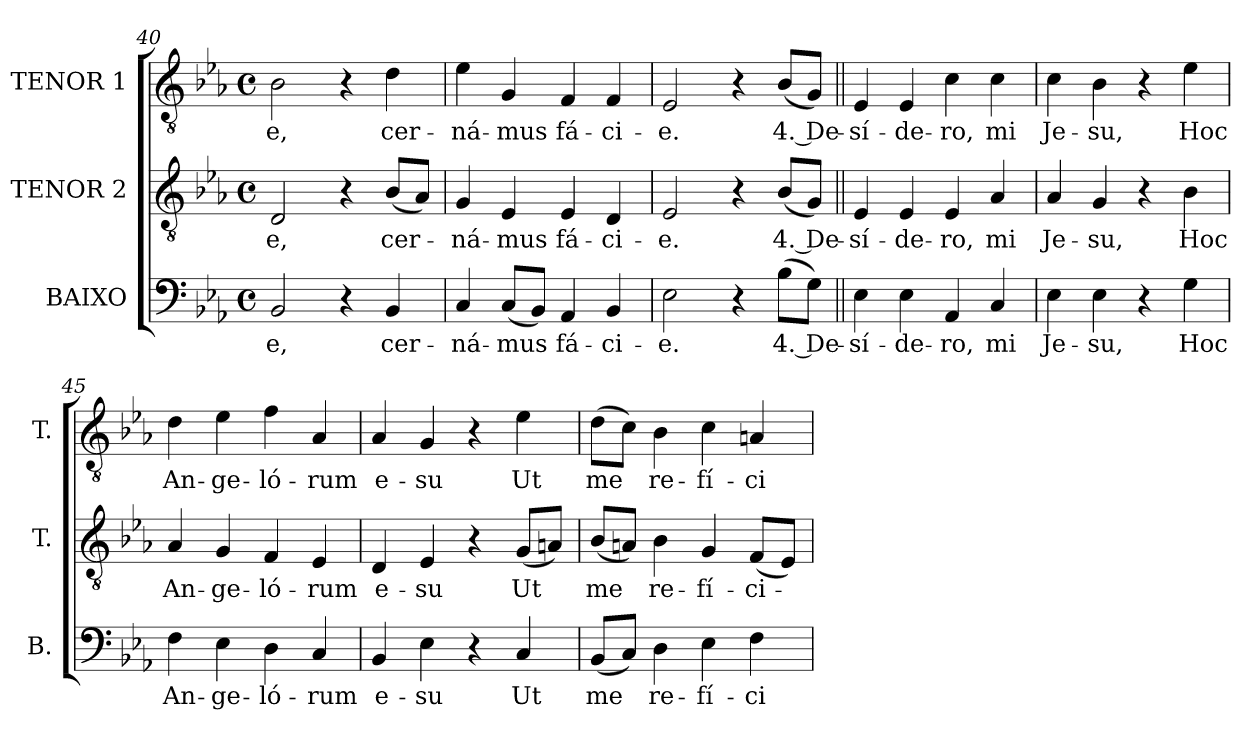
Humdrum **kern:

**kern	**text	**kern	**text	**kern	**text
*part3	*part3	*part2	*part2	*part1	*part1
*staff3	*staff3	*staff2	*staff2	*staff1	*staff1
*I"BAIXO	*	*I"TENOR 2	*	*I"TENOR 1	*
*I'B.	*	*I'T.	*	*I'T.	*
*clefF4	*	*clefGv2	*	*clefGv2	*
*	*	*ITrd7c12	*	*ITrd7c12	*
*k[b-e-a-]	*	*k[b-e-a-]	*	*k[b-e-a-]	*
*E-:	*	*E-:	*	*E-:	*
*M4/4	*	*M4/4	*	*M4/4	*
*met(c)	*	*met(c)	*	*met(c)	*
=40	=40	=40	=40	=40	=40
!	!LO:LY:b:color=#000000	!	!	!	!
!	!	!	!LO:LY:b:color=#000000	!	!
!	!	!	!	!	!LO:LY:b:color=#000000
2BB-i/	-e,	2DDi/	-e,	2BB-i\	-e,
4r	.	4r	.	4r	.
!	!LO:LY:b:color=#000000	!	!	!	!
!	!	!	!LO:LY:b:color=#000000	!	!
!	!	!	!	!	!LO:LY:b:color=#000000
4BB-i/	cer-	(8BB-i/L	cer-	4Di\	cer-
.	.	8AA-i/J)	.	.	.
=41	=41	=41	=41	=41	=41
!	!LO:LY:b:color=#000000	!	!	!	!
!	!	!	!LO:LY:b:color=#000000	!	!
!	!	!	!	!	!LO:LY:b:color=#000000
4Ci/	-ná-	4GGi/	-ná-	4E-i\	-ná-
!	!LO:LY:b:color=#000000	!	!	!	!
!	!	!	!LO:LY:b:color=#000000	!	!
!	!	!	!	!	!LO:LY:b:color=#000000
(8Ci/L	-mus	4EE-i/	-mus	4GGi/	-mus
8BB-i/J)	.	.	.	.	.
!	!LO:LY:b:color=#000000	!	!	!	!
!	!	!	!LO:LY:b:color=#000000	!	!
!	!	!	!	!	!LO:LY:b:color=#000000
4AA-i/	fá-	4EE-i/	fá-	4FFi/	fá-
!	!LO:LY:b:color=#000000	!	!	!	!
!	!	!	!LO:LY:b:color=#000000	!	!
!	!	!	!	!	!LO:LY:b:color=#000000
4BB-i/	-ci-	4DDi/	-ci-	4FFi/	-ci-
=42	=42	=42	=42	=42	=42
!	!LO:LY:b:color=#000000	!	!	!	!
!	!	!	!LO:LY:b:color=#000000	!	!
!	!	!	!	!	!LO:LY:b:color=#000000
2E-i\	-e.	2EE-i/	-e.	2EE-i/	-e.
4r	.	4r	.	4r	.
!	!LO:LY:b:color=#000000	!	!	!	!
!	!	!	!LO:LY:b:color=#000000	!	!
!	!	!	!	!	!LO:LY:b:color=#000000
(8B-i\L	4. De-	(8BB-i/L	4. De-	(8BB-i/L	4. De-
8Gi\J)	.	8GGi/J)	.	8GGi/J)	.
=43||	=43||	=43||	=43||	=43||	=43||
!	!LO:LY:b:color=#000000	!	!	!	!
!	!	!	!LO:LY:b:color=#000000	!	!
!	!	!	!	!	!LO:LY:b:color=#000000
4E-i\	-sí-	4EE-i/	-sí-	4EE-i/	-sí-
!	!LO:LY:b:color=#000000	!	!	!	!
!	!	!	!LO:LY:b:color=#000000	!	!
!	!	!	!	!	!LO:LY:b:color=#000000
4E-i\	-de-	4EE-i/	-de-	4EE-i/	-de-
!	!LO:LY:b:color=#000000	!	!	!	!
!	!	!	!LO:LY:b:color=#000000	!	!
!	!	!	!	!	!LO:LY:b:color=#000000
4AA-i/	-ro,	4EE-i/	-ro,	4Ci\	-ro,
!	!LO:LY:b:color=#000000	!	!	!	!
!	!	!	!LO:LY:b:color=#000000	!	!
!	!	!	!	!	!LO:LY:b:color=#000000
4Ci/	mi	4AA-i/	mi	4Ci\	mi
=44	=44	=44	=44	=44	=44
!	!LO:LY:b:color=#000000	!	!	!	!
!	!	!	!LO:LY:b:color=#000000	!	!
!	!	!	!	!	!LO:LY:b:color=#000000
4E-i\	Je-	4AA-i/	Je-	4Ci\	Je-
!	!LO:LY:b:color=#000000	!	!	!	!
!	!	!	!LO:LY:b:color=#000000	!	!
!	!	!	!	!	!LO:LY:b:color=#000000
4E-i\	-su,	4GGi/	-su,	4BB-i\	-su,
4r	.	4r	.	4r	.
!	!LO:LY:b:color=#000000	!	!	!	!
!	!	!	!LO:LY:b:color=#000000	!	!
!	!	!	!	!	!LO:LY:b:color=#000000
4Gi\	Hoc	4BB-i\	Hoc	4E-i\	Hoc
!!LO:LB:g=z
=45	=45	=45	=45	=45	=45
!	!LO:LY:b:color=#000000	!	!	!	!
!	!	!	!LO:LY:b:color=#000000	!	!
!	!	!	!	!	!LO:LY:b:color=#000000
4Fi\	An-	4AA-i/	An-	4Di\	An-
!	!LO:LY:b:color=#000000	!	!	!	!
!	!	!	!LO:LY:b:color=#000000	!	!
!	!	!	!	!	!LO:LY:b:color=#000000
4E-i\	-ge-	4GGi/	-ge-	4E-i\	-ge-
!	!LO:LY:b:color=#000000	!	!	!	!
!	!	!	!LO:LY:b:color=#000000	!	!
!	!	!	!	!	!LO:LY:b:color=#000000
4Di\	-ló-	4FFi/	-ló-	4Fi\	-ló-
!	!LO:LY:b:color=#000000	!	!	!	!
!	!	!	!LO:LY:b:color=#000000	!	!
!	!	!	!	!	!LO:LY:b:color=#000000
4Ci/	-rum	4EE-i/	-rum	4AA-i/	-rum
=46	=46	=46	=46	=46	=46
!	!LO:LY:b:color=#000000	!	!	!	!
!	!	!	!LO:LY:b:color=#000000	!	!
!	!	!	!	!	!LO:LY:b:color=#000000
4BB-i/	e-	4DDi/	e-	4AA-i/	e-
!	!LO:LY:b:color=#000000	!	!	!	!
!	!	!	!LO:LY:b:color=#000000	!	!
!	!	!	!	!	!LO:LY:b:color=#000000
4E-i\	-su	4EE-i/	-su	4GGi/	-su
4r	.	4r	.	4r	.
!	!LO:LY:b:color=#000000	!	!	!	!
!	!	!	!LO:LY:b:color=#000000	!	!
!	!	!	!	!	!LO:LY:b:color=#000000
4Ci/	Ut	(8GGi/L	Ut	4E-i\	Ut
.	.	8AAni/J)	.	.	.
=47	=47	=47	=47	=47	=47
!	!LO:LY:b:color=#000000	!	!	!	!
!	!	!	!LO:LY:b:color=#000000	!	!
!	!	!	!	!	!LO:LY:b:color=#000000
(8BB-i/L	me	(8BB-i/L	me	(8Di\L	me
8Ci/J)	.	8AAni/J)	.	8Ci\J)	.
!	!LO:LY:b:color=#000000	!	!	!	!
!	!	!	!LO:LY:b:color=#000000	!	!
!	!	!	!	!	!LO:LY:b:color=#000000
4Di\	re-	4BB-i\	re-	4BB-i\	re-
!	!LO:LY:b:color=#000000	!	!	!	!
!	!	!	!LO:LY:b:color=#000000	!	!
!	!	!	!	!	!LO:LY:b:color=#000000
4E-i\	-fí-	4GGi/	-fí-	4Ci\	-fí-
!	!LO:LY:b:color=#000000	!	!	!	!
!	!	!	!LO:LY:b:color=#000000	!	!
!	!	!	!	!	!LO:LY:b:color=#000000
4Fi\	-ci-	(8FFi/L	-ci-	4AAni/	-ci-
.	.	8EE-i/J)	.	.	.
=	=	=	=	=	=
*-	*-	*-	*-	*-	*-
